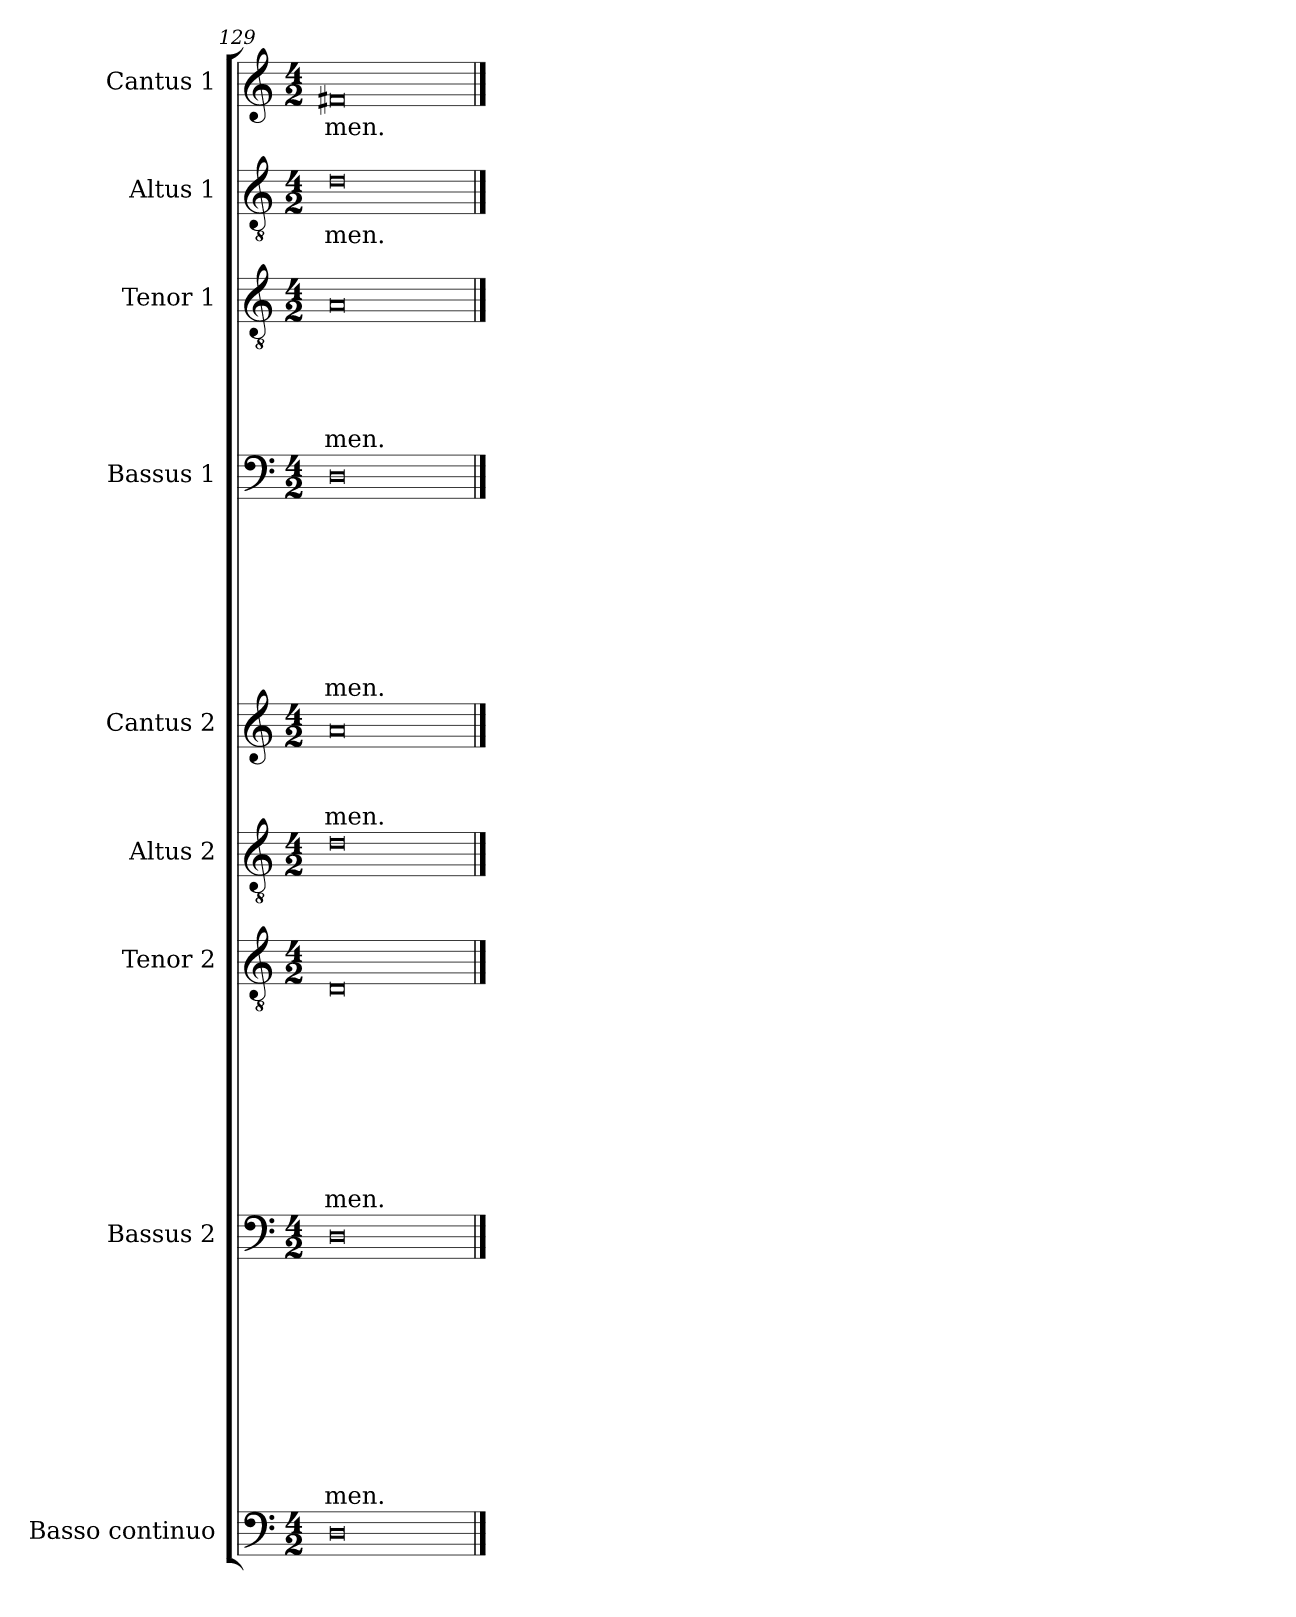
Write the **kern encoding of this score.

**kern	**kern	**text	**text	**text	**text	**text	**text	**text	**text	**text	**text	**kern	**text	**text	**text	**text	**text	**text	**text	**text	**text	**kern	**kern	**text	**text	**text	**kern	**text	**text	**text	**text	**text	**text	**text	**text	**kern	**text	**text	**text	**text	**text	**kern	**text	**kern	**text
*part9	*part8	*part8	*part8	*part8	*part8	*part8	*part8	*part8	*part8	*part8	*part8	*part7	*part7	*part7	*part7	*part7	*part7	*part7	*part7	*part7	*part7	*part6	*part5	*part5	*part5	*part5	*part4	*part4	*part4	*part4	*part4	*part4	*part4	*part4	*part4	*part3	*part3	*part3	*part3	*part3	*part3	*part2	*part2	*part1	*part1
*staff9	*staff8	*staff8	*staff8	*staff8	*staff8	*staff8	*staff8	*staff8	*staff8	*staff8	*staff8	*staff7	*staff7	*staff7	*staff7	*staff7	*staff7	*staff7	*staff7	*staff7	*staff7	*staff6	*staff5	*staff5	*staff5	*staff5	*staff4	*staff4	*staff4	*staff4	*staff4	*staff4	*staff4	*staff4	*staff4	*staff3	*staff3	*staff3	*staff3	*staff3	*staff3	*staff2	*staff2	*staff1	*staff1
*I"Basso continuo	*I"Bassus 2	*	*	*	*	*	*	*	*	*	*	*I"Tenor 2	*	*	*	*	*	*	*	*	*	*I"Altus 2	*I"Cantus 2	*	*	*	*I"Bassus 1	*	*	*	*	*	*	*	*	*I"Tenor 1	*	*	*	*	*	*I"Altus 1	*	*I"Cantus 1	*
*clefF4	*clefF4	*	*	*	*	*	*	*	*	*	*	*clefGv2	*	*	*	*	*	*	*	*	*	*clefGv2	*clefG2	*	*	*	*clefF4	*	*	*	*	*	*	*	*	*clefGv2	*	*	*	*	*	*clefGv2	*	*clefG2	*
*k[]	*k[]	*	*	*	*	*	*	*	*	*	*	*k[]	*	*	*	*	*	*	*	*	*	*k[]	*k[]	*	*	*	*k[]	*	*	*	*	*	*	*	*	*k[]	*	*	*	*	*	*k[]	*	*k[]	*
*C:	*C:	*	*	*	*	*	*	*	*	*	*	*C:	*	*	*	*	*	*	*	*	*	*C:	*C:	*	*	*	*C:	*	*	*	*	*	*	*	*	*C:	*	*	*	*	*	*C:	*	*C:	*
*M4/2	*M4/2	*	*	*	*	*	*	*	*	*	*	*M4/2	*	*	*	*	*	*	*	*	*	*M4/2	*M4/2	*	*	*	*M4/2	*	*	*	*	*	*	*	*	*M4/2	*	*	*	*	*	*M4/2	*	*M4/2	*
=129	=129	=129	=129	=129	=129	=129	=129	=129	=129	=129	=129	=129	=129	=129	=129	=129	=129	=129	=129	=129	=129	=129	=129	=129	=129	=129	=129	=129	=129	=129	=129	=129	=129	=129	=129	=129	=129	=129	=129	=129	=129	=129	=129	=129	=129
!	!	!	!	!	!	!	!	!	!	!	!LO:LY:b	!	!	!	!	!	!	!	!	!	!LO:LY:b	!	!	!	!	!LO:LY:b	!	!	!	!	!	!	!	!	!LO:LY:b	!	!	!	!	!	!LO:LY:b	!	!LO:LY:b	!	!LO:LY:b
0D	0D	.	.	.	.	.	.	.	.	.	-men.	0D	.	.	.	.	.	.	.	.	-men.	0d	0a	.	.	-men.	0D	.	.	.	.	.	.	.	-men.	0A	.	.	.	.	-men.	0d	-men.	0f#X	-men.
==	==	==	==	==	==	==	==	==	==	==	==	==	==	==	==	==	==	==	==	==	==	==	==	==	==	==	==	==	==	==	==	==	==	==	==	==	==	==	==	==	==	==	==	==	==
*-	*-	*-	*-	*-	*-	*-	*-	*-	*-	*-	*-	*-	*-	*-	*-	*-	*-	*-	*-	*-	*-	*-	*-	*-	*-	*-	*-	*-	*-	*-	*-	*-	*-	*-	*-	*-	*-	*-	*-	*-	*-	*-	*-	*-	*-
